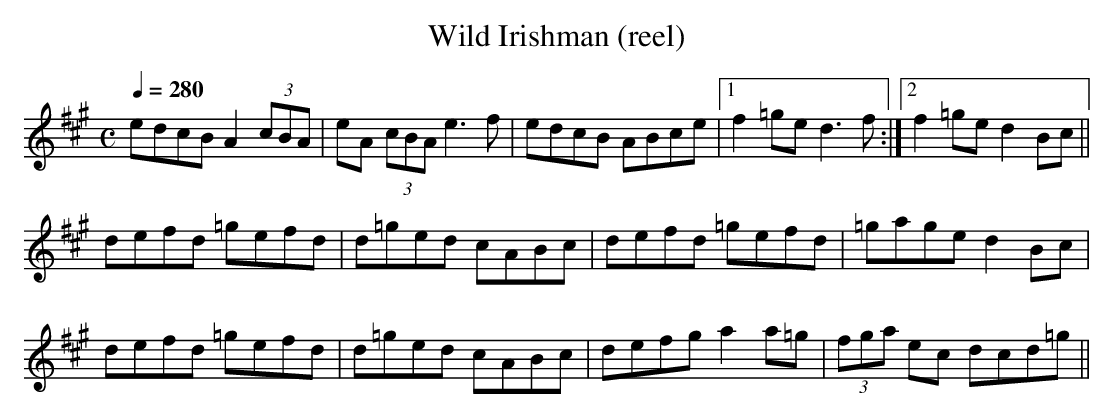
X:1
T:Wild Irishman (reel) % nf<bb
L:1/8
M:C
Q:1/4=280
K:A major
edcB A2 (3cBA|eA (3cBA e3f|edcB ABce|1 f2=ge d3f:|2 f2=ge d2Bc||
defd =gefd|d=ged cABc|defd =gefd|=gage d2Bc|
defd =gefd|d=ged cABc|defg a2a=g|(3fga ec dcd=g||
